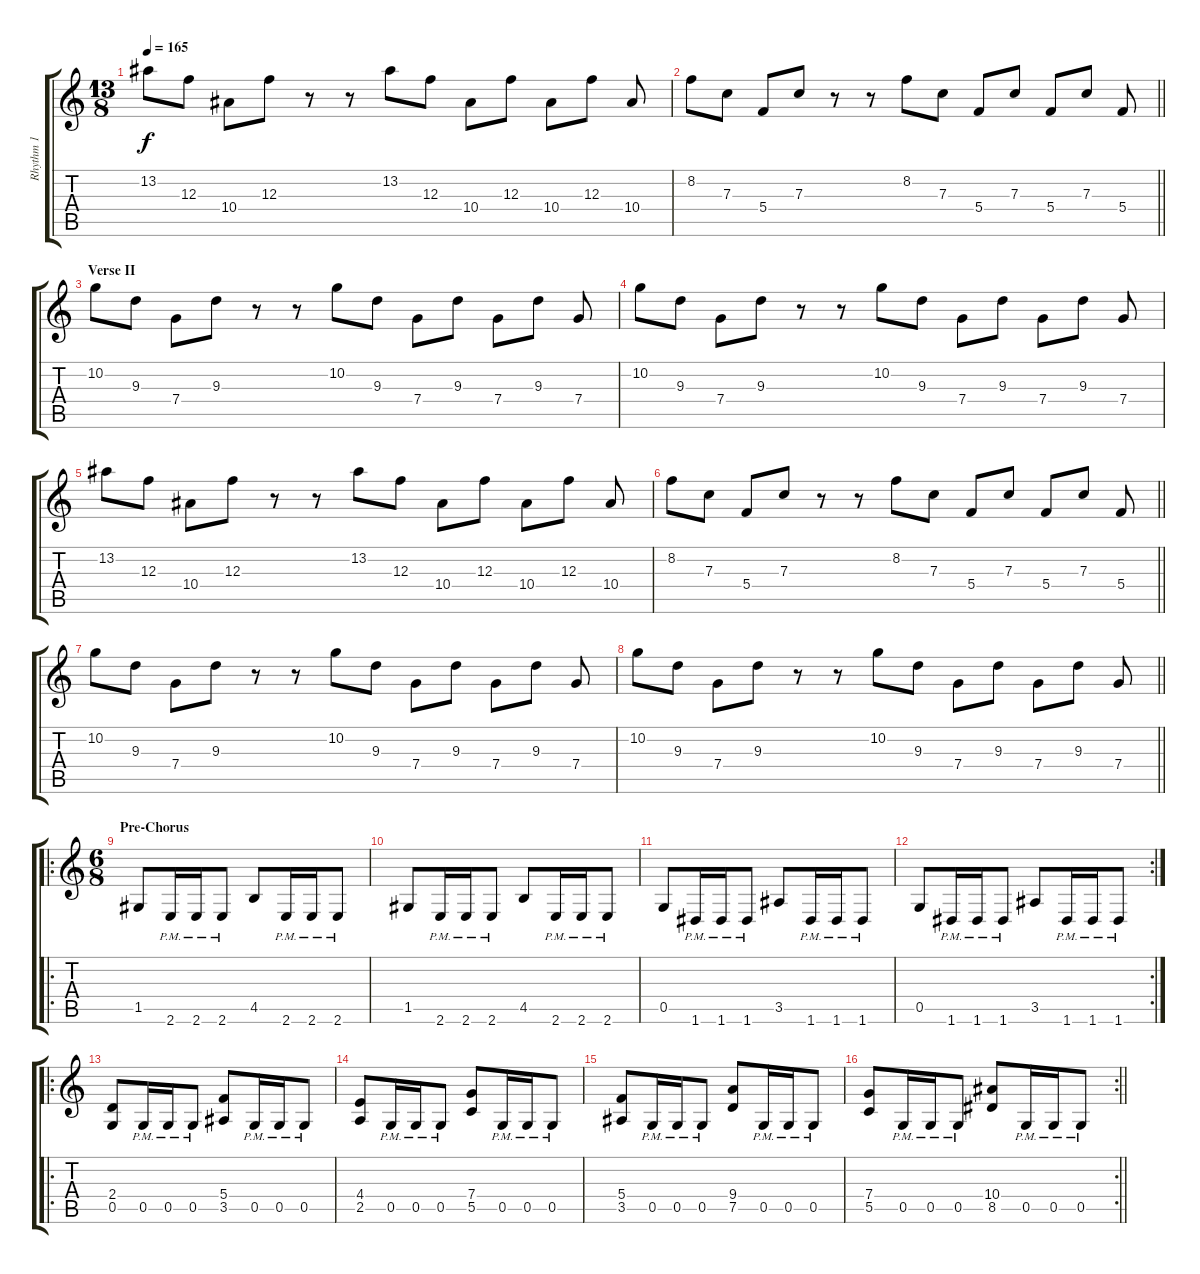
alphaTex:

\track ("Rhythm 1" "Rhythm 1") {instrument distortionguitar}
\staff {score tabs}
\tuning (D4 A3 F3 C3 G2 D2) {hide}
\ts (13 8)
\tempo 165
\clef g2
\ks c
13.2.8{dy f} 12.3.8 10.4.8 12.3.8 r.8 r.8 13.2.8 12.3.8 10.4.8 12.3.8 10.4.8 12.3.8 10.4.8 |
\barLineRight lightlight
8.2.8 7.3.8 5.4.8 7.3.8 r.8 r.8 8.2.8 7.3.8 5.4.8 7.3.8 5.4.8 7.3.8 5.4.8 |
\section ("" "Verse II")
10.2.8 9.3.8 7.4.8 9.3.8 r.8 r.8 10.2.8 9.3.8 7.4.8 9.3.8 7.4.8 9.3.8 7.4.8 |
10.2.8 9.3.8 7.4.8 9.3.8 r.8 r.8 10.2.8 9.3.8 7.4.8 9.3.8 7.4.8 9.3.8 7.4.8 |
13.2.8 12.3.8 10.4.8 12.3.8 r.8 r.8 13.2.8 12.3.8 10.4.8 12.3.8 10.4.8 12.3.8 10.4.8 |
\barLineRight lightlight
8.2.8 7.3.8 5.4.8 7.3.8 r.8 r.8 8.2.8 7.3.8 5.4.8 7.3.8 5.4.8 7.3.8 5.4.8 |
10.2.8 9.3.8 7.4.8 9.3.8 r.8 r.8 10.2.8 9.3.8 7.4.8 9.3.8 7.4.8 9.3.8 7.4.8 |
\barLineRight lightlight
10.2.8 9.3.8 7.4.8 9.3.8 r.8 r.8 10.2.8 9.3.8 7.4.8 9.3.8 7.4.8 9.3.8 7.4.8 |
\ro
\ts (6 8)
\section ("" "Pre-Chorus")
1.5.8 2.6{pm}.16 2.6{pm}.16 2.6{pm}.8 4.5.8 2.6{pm}.16 2.6{pm}.16 2.6{pm}.8 |
1.5.8 2.6{pm}.16 2.6{pm}.16 2.6{pm}.8 4.5.8 2.6{pm}.16 2.6{pm}.16 2.6{pm}.8 |
0.5.8 1.6{pm}.16 1.6{pm}.16 1.6{pm}.8 3.5.8 1.6{pm}.16 1.6{pm}.16 1.6{pm}.8 |
\rc 2
0.5.8 1.6{pm}.16 1.6{pm}.16 1.6{pm}.8 3.5.8 1.6{pm}.16 1.6{pm}.16 1.6{pm}.8 |
\ro
(2.4 0.5).8 0.5{pm}.16 0.5{pm}.16 0.5{pm}.8 (5.4 3.5).8 0.5{pm}.16 0.5{pm}.16 0.5{pm}.8 |
(4.4 2.5).8 0.5{pm}.16 0.5{pm}.16 0.5{pm}.8 (7.4 5.5).8 0.5{pm}.16 0.5{pm}.16 0.5{pm}.8 |
(5.4 3.5).8 0.5{pm}.16 0.5{pm}.16 0.5{pm}.8 (9.4 7.5).8 0.5{pm}.16 0.5{pm}.16 0.5{pm}.8 |
\rc 2
\barLineRight lightlight
(7.4 5.5).8 0.5{pm}.16 0.5{pm}.16 0.5{pm}.8 (10.4 8.5).8 0.5{pm}.16 0.5{pm}.16 0.5{pm}.8
